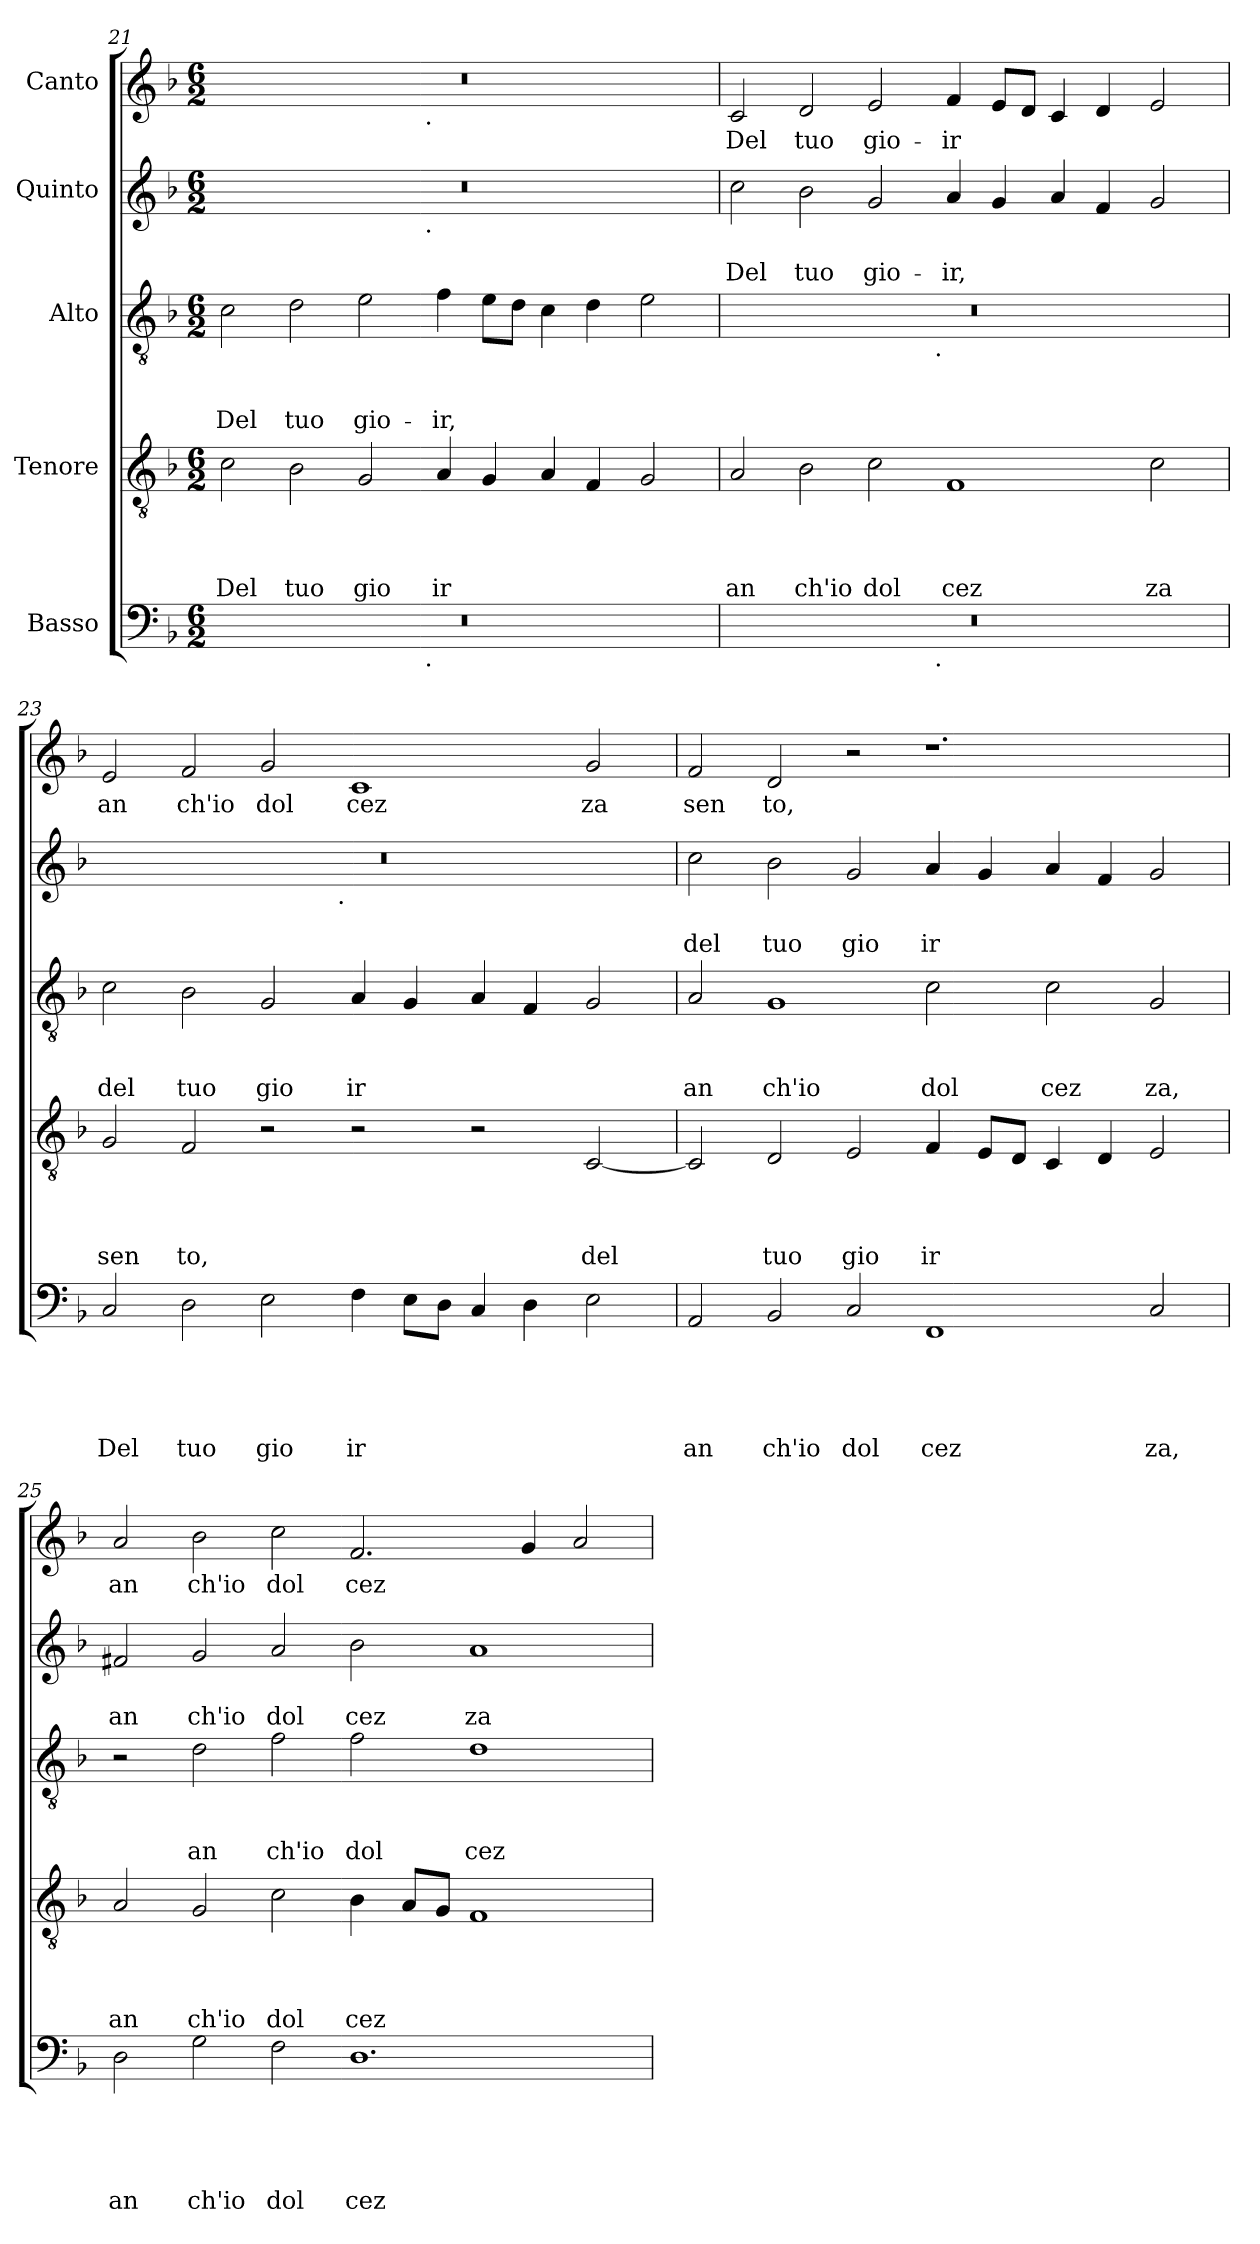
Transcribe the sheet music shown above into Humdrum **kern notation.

**kern	**text	**text	**text	**text	**text	**kern	**text	**text	**text	**text	**kern	**text	**text	**text	**kern	**text	**text	**kern	**text
*part5	*part5	*part5	*part5	*part5	*part5	*part4	*part4	*part4	*part4	*part4	*part3	*part3	*part3	*part3	*part2	*part2	*part2	*part1	*part1
*staff5	*staff5	*staff5	*staff5	*staff5	*staff5	*staff4	*staff4	*staff4	*staff4	*staff4	*staff3	*staff3	*staff3	*staff3	*staff2	*staff2	*staff2	*staff1	*staff1
*I"Basso	*	*	*	*	*	*I"Tenore	*	*	*	*	*I"Alto	*	*	*	*I"Quinto	*	*	*I"Canto	*
*clefF4	*	*	*	*	*	*clefGv2	*	*	*	*	*clefGv2	*	*	*	*clefG2	*	*	*clefG2	*
*ITrd-3c-5	*	*	*	*	*	*	*	*	*	*	*ITrd-3c-5	*	*	*	*ITrd-3c-5	*	*	*	*
*k[b-e-]	*	*	*	*	*	*k[b-]	*	*	*	*	*k[b-e-]	*	*	*	*k[b-e-]	*	*	*k[b-]	*
*B-:	*	*	*	*	*	*F:	*	*	*	*	*B-:	*	*	*	*B-:	*	*	*F:	*
*M6/2	*	*	*	*	*	*M6/2	*	*	*	*	*M6/2	*	*	*	*M6/2	*	*	*M6/2	*
=21	=21	=21	=21	=21	=21	=21	=21	=21	=21	=21	=21	=21	=21	=21	=21	=21	=21	=21	=21
!	!	!	!	!	!	!	!	!	!	!LO:LY:b	!	!	!	!LO:LY:b	!	!	!	!	!
*^	*	*	*	*	*	*	*	*	*	*	*	*	*	*	*^	*	*	*^	*
0.r	1ryy	.	.	.	.	.	2c\	.	.	.	Del	2f\	.	.	Del	0.r	1ryy	.	.	0.r	1ryy	.
!	!	!	!	!	!	!	!	!	!	!	!LO:LY:b	!	!	!	!LO:LY:b	!	!	!	!	!	!	!
.	.	.	.	.	.	.	2B-\	.	.	.	tuo	2g\	.	.	tuo	.	.	.	.	.	.	.
!	!	!	!	!	!	!	!	!	!	!	!LO:LY:b	!	!	!	!LO:LY:b	!	!	!	!	!	!	!
.	4...ryy	.	.	.	.	.	2G/	.	.	.	gio	2a\	.	.	gio-	.	4...ryy	.	.	.	4...ryy	.
!	!	!	!	!	!	!	!	!	!	!	!	!	!	!	!	!	!	!	!	!	!LO:TX:b:t=.	!
!	!	!	!	!	!	!	!	!	!	!	!	!	!	!	!	!	!LO:TX:b:t=.	!	!	!	!	!
!	!LO:TX:b:t=.	!	!	!	!	!	!	!	!	!	!	!	!	!	!	!	!	!	!	!	!	!
.	1ryy	.	.	.	.	.	.	.	.	.	.	.	.	.	.	.	1ryy	.	.	.	1ryy	.
!	!	!	!	!	!	!	!	!	!	!	!LO:LY:b	!	!	!	!LO:LY:b	!	!	!	!	!	!	!
.	.	.	.	.	.	.	4A/	.	.	.	ir	4b-\	.	.	-ir,	.	.	.	.	.	.	.
.	.	.	.	.	.	.	4G/	.	.	.	.	8a\L	.	.	.	.	.	.	.	.	.	.
.	.	.	.	.	.	.	.	.	.	.	.	8g\J	.	.	.	.	.	.	.	.	.	.
.	.	.	.	.	.	.	4A/	.	.	.	.	4f\	.	.	.	.	.	.	.	.	.	.
.	.	.	.	.	.	.	4F/	.	.	.	.	4g\	.	.	.	.	.	.	.	.	.	.
.	2ryy	.	.	.	.	.	.	.	.	.	.	.	.	.	.	.	2ryy	.	.	.	2ryy	.
.	.	.	.	.	.	.	2G/	.	.	.	.	2a\	.	.	.	.	.	.	.	.	.	.
.	32ryy	.	.	.	.	.	.	.	.	.	.	.	.	.	.	.	32ryy	.	.	.	32ryy	.
=22	=22	=22	=22	=22	=22	=22	=22	=22	=22	=22	=22	=22	=22	=22	=22	=22	=22	=22	=22	=22	=22	=22
!	!	!	!	!	!	!	!	!	!	!	!LO:LY:b	!	!	!	!	!	!	!	!LO:LY:b	!	!	!LO:LY:b
*	*	*	*	*	*	*	*	*	*	*	*	*	*	*	*	*v	*v	*	*	*	*	*
*	*	*	*	*	*	*	*	*	*	*	*	*^	*	*	*	*	*	*	*v	*v	*
0.r	1ryy	.	.	.	.	.	2A/	.	.	.	an	0.r	1ryy	.	.	.	2ff\	.	Del	2c/	Del
!	!	!	!	!	!	!	!	!	!	!	!LO:LY:b	!	!	!	!	!	!	!	!LO:LY:b	!	!LO:LY:b
.	.	.	.	.	.	.	2B-\	.	.	.	ch'io	.	.	.	.	.	2ee-\	.	tuo	2d/	tuo
!	!	!	!	!	!	!	!	!	!	!	!LO:LY:b	!	!	!	!	!	!	!	!LO:LY:b	!	!LO:LY:b
.	4...ryy	.	.	.	.	.	2c\	.	.	.	dol	.	4...ryy	.	.	.	2cc/	.	gio-	2e/	gio-
!	!	!	!	!	!	!	!	!	!	!	!	!	!LO:TX:b:t=.	!	!	!	!	!	!	!	!
!	!LO:TX:b:t=.	!	!	!	!	!	!	!	!	!	!	!	!	!	!	!	!	!	!	!	!
.	1ryy	.	.	.	.	.	.	.	.	.	.	.	1ryy	.	.	.	.	.	.	.	.
!	!	!	!	!	!	!	!	!	!	!	!LO:LY:b	!	!	!	!	!	!	!	!LO:LY:b	!	!LO:LY:b
.	.	.	.	.	.	.	1F	.	.	.	cez	.	.	.	.	.	4dd/	.	-ir,	4f/	-ir
.	.	.	.	.	.	.	.	.	.	.	.	.	.	.	.	.	4cc/	.	.	8e/L	.
.	.	.	.	.	.	.	.	.	.	.	.	.	.	.	.	.	.	.	.	8d/J	.
.	.	.	.	.	.	.	.	.	.	.	.	.	.	.	.	.	4dd/	.	.	4c/	.
.	.	.	.	.	.	.	.	.	.	.	.	.	.	.	.	.	4b-/	.	.	4d/	.
.	2ryy	.	.	.	.	.	.	.	.	.	.	.	2ryy	.	.	.	.	.	.	.	.
!	!	!	!	!	!	!	!	!	!	!	!LO:LY:b	!	!	!	!	!	!	!	!	!	!
.	.	.	.	.	.	.	2c\	.	.	.	za	.	.	.	.	.	2cc/	.	.	2e/	.
.	32ryy	.	.	.	.	.	.	.	.	.	.	.	32ryy	.	.	.	.	.	.	.	.
!!LO:LB:g=z
=23	=23	=23	=23	=23	=23	=23	=23	=23	=23	=23	=23	=23	=23	=23	=23	=23	=23	=23	=23	=23	=23
!	!	!	!	!	!	!LO:LY:b	!	!	!	!	!LO:LY:b	!	!	!	!	!LO:LY:b	!	!	!	!	!LO:LY:b
*v	*v	*	*	*	*	*	*	*	*	*	*	*v	*v	*	*	*	*^	*	*	*	*
2F/	.	.	.	.	Del	2G/	.	.	.	sen	2f\	.	.	del	0.r	1ryy	.	.	2e/	an
!	!	!	!	!	!LO:LY:b	!	!	!	!	!LO:LY:b	!	!	!	!LO:LY:b	!	!	!	!	!	!LO:LY:b
2G\	.	.	.	.	tuo	2F/	.	.	.	to,	2e-\	.	.	tuo	.	.	.	.	2f/	ch'io
!	!	!	!	!	!LO:LY:b	!	!	!	!	!	!	!	!	!LO:LY:b	!	!	!	!	!	!LO:LY:b
2A\	.	.	.	.	gio	2r	.	.	.	.	2c/	.	.	gio	.	4...ryy	.	.	2g/	dol
!	!	!	!	!	!	!	!	!	!	!	!	!	!	!	!	!LO:TX:b:t=.	!	!	!	!
.	.	.	.	.	.	.	.	.	.	.	.	.	.	.	.	1ryy	.	.	.	.
!	!	!	!	!	!LO:LY:b	!	!	!	!	!	!	!	!	!LO:LY:b	!	!	!	!	!	!LO:LY:b
4B-\	.	.	.	.	ir	2r	.	.	.	.	4d/	.	.	ir	.	.	.	.	1c	cez
8A\L	.	.	.	.	.	.	.	.	.	.	4c/	.	.	.	.	.	.	.	.	.
8G\J	.	.	.	.	.	.	.	.	.	.	.	.	.	.	.	.	.	.	.	.
4F/	.	.	.	.	.	2r	.	.	.	.	4d/	.	.	.	.	.	.	.	.	.
4G\	.	.	.	.	.	.	.	.	.	.	4B-/	.	.	.	.	.	.	.	.	.
.	.	.	.	.	.	.	.	.	.	.	.	.	.	.	.	2ryy	.	.	.	.
!	!	!	!	!	!	!	!	!	!	!LO:LY:b	!	!	!	!	!	!	!	!	!	!LO:LY:b
2A\	.	.	.	.	.	[<2C/	.	.	.	del	2c/	.	.	.	.	.	.	.	2g/	za
.	.	.	.	.	.	.	.	.	.	.	.	.	.	.	.	32ryy	.	.	.	.
=24	=24	=24	=24	=24	=24	=24	=24	=24	=24	=24	=24	=24	=24	=24	=24	=24	=24	=24	=24	=24
!	!	!	!	!	!LO:LY:b	!	!	!	!	!	!	!	!	!LO:LY:b	!	!	!	!LO:LY:b	!	!LO:LY:b
*	*	*	*	*	*	*	*	*	*	*	*	*	*	*	*v	*v	*	*	*	*
2D/	.	.	.	.	an	2C/]	.	.	.	.	2d/	.	.	an	2ff\	.	del	2f/	sen
!	!	!	!	!	!LO:LY:b	!	!	!	!	!LO:LY:b	!	!	!	!LO:LY:b	!	!	!LO:LY:b	!	!LO:LY:b
2E-/	.	.	.	.	ch'io	2D/	.	.	.	tuo	1c	.	.	ch'io	2ee-\	.	tuo	2d/	to,
!	!	!	!	!	!LO:LY:b	!	!	!	!	!LO:LY:b	!	!	!	!	!	!	!LO:LY:b	!	!
2F/	.	.	.	.	dol	2E/	.	.	.	gio	.	.	.	.	2cc/	.	gio	2r	.
!	!	!	!	!	!LO:LY:b	!	!	!	!	!LO:LY:b	!	!	!	!LO:LY:b	!	!	!LO:LY:b	!	!
1BB-	.	.	.	.	cez	4F/	.	.	.	ir	2f\	.	.	dol	4dd/	.	ir	1.r	.
.	.	.	.	.	.	8E/L	.	.	.	.	.	.	.	.	4cc/	.	.	.	.
.	.	.	.	.	.	8D/J	.	.	.	.	.	.	.	.	.	.	.	.	.
!	!	!	!	!	!	!	!	!	!	!	!	!	!	!LO:LY:b	!	!	!	!	!
.	.	.	.	.	.	4C/	.	.	.	.	2f\	.	.	cez	4dd/	.	.	.	.
.	.	.	.	.	.	4D/	.	.	.	.	.	.	.	.	4b-/	.	.	.	.
!	!	!	!	!	!LO:LY:b	!	!	!	!	!	!	!	!	!LO:LY:b	!	!	!	!	!
2F/	.	.	.	.	za,	2E/	.	.	.	.	2c/	.	.	za,	2cc/	.	.	.	.
=25	=25	=25	=25	=25	=25	=25	=25	=25	=25	=25	=25	=25	=25	=25	=25	=25	=25	=25	=25
!	!	!	!	!	!LO:LY:b	!	!	!	!	!LO:LY:b	!	!	!	!	!	!	!LO:LY:b	!	!LO:LY:b
2G\	.	.	.	.	an	2A/	.	.	.	an	2r	.	.	.	2bn/	.	an	2a/	an
!	!	!	!	!	!LO:LY:b	!	!	!	!	!LO:LY:b	!	!	!	!LO:LY:b	!	!	!LO:LY:b	!	!LO:LY:b
2c\	.	.	.	.	ch'io	2G/	.	.	.	ch'io	2g\	.	.	an	2cc/	.	ch'io	2b-\	ch'io
!	!	!	!	!	!LO:LY:b	!	!	!	!	!LO:LY:b	!	!	!	!LO:LY:b	!	!	!LO:LY:b	!	!LO:LY:b
2B-\	.	.	.	.	dol	2c\	.	.	.	dol	2b-\	.	.	ch'io	2dd/	.	dol	2cc\	dol
!	!	!	!	!	!LO:LY:b	!	!	!	!	!LO:LY:b	!	!	!	!LO:LY:b	!	!	!LO:LY:b	!	!LO:LY:b
1.G	.	.	.	.	cez	4B-\	.	.	.	cez	2b-\	.	.	dol	2ee-\	.	cez	2.f/	cez
.	.	.	.	.	.	8A/L	.	.	.	.	.	.	.	.	.	.	.	.	.
.	.	.	.	.	.	8G/J	.	.	.	.	.	.	.	.	.	.	.	.	.
!	!	!	!	!	!	!	!	!	!	!	!	!	!	!LO:LY:b	!	!	!LO:LY:b	!	!
.	.	.	.	.	.	1F	.	.	.	.	1g	.	.	cez	1dd	.	za	.	.
.	.	.	.	.	.	.	.	.	.	.	.	.	.	.	.	.	.	4g/	.
.	.	.	.	.	.	.	.	.	.	.	.	.	.	.	.	.	.	2a/	.
=	=	=	=	=	=	=	=	=	=	=	=	=	=	=	=	=	=	=	=
*-	*-	*-	*-	*-	*-	*-	*-	*-	*-	*-	*-	*-	*-	*-	*-	*-	*-	*-	*-
